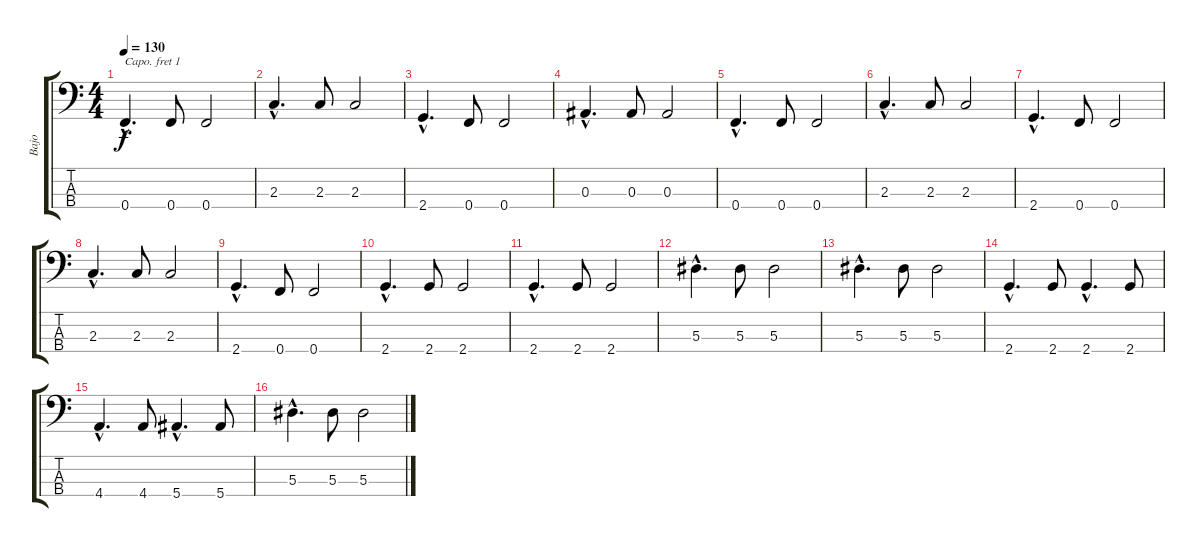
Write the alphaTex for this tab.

\track ("Bajo" "Bajo") {instrument electricbassfinger}
\staff {score tabs}
\capo 1
\tuning (G2 D2 A1 E1) {hide}
\ts (4 4)
\tempo 130
\clef f4
\ks c
0.4{hac}.4{d dy f} 0.4.8 0.4.2 |
2.3{hac}.4{d} 2.3.8 2.3.2 |
2.4{hac}.4{d} 0.4.8 0.4.2 |
0.3{hac}.4{d} 0.3.8 0.3.2 |
0.4{hac}.4{d} 0.4.8 0.4.2 |
2.3{hac}.4{d} 2.3.8 2.3.2 |
2.4{hac}.4{d} 0.4.8 0.4.2 |
2.3{hac}.4{d} 2.3.8 2.3.2 |
2.4{hac}.4{d} 0.4.8 0.4.2 |
2.4{hac}.4{d} 2.4.8 2.4.2 |
2.4{hac}.4{d} 2.4.8 2.4.2 |
5.3{hac}.4{d} 5.3.8 5.3.2 |
5.3{hac}.4{d} 5.3.8 5.3.2 |
2.4{hac}.4{d} 2.4.8 2.4{hac}.4{d} 2.4.8 |
4.4{hac}.4{d} 4.4.8 5.4{hac}.4{d} 5.4.8 |
5.3{hac}.4{d} 5.3.8 5.3.2
